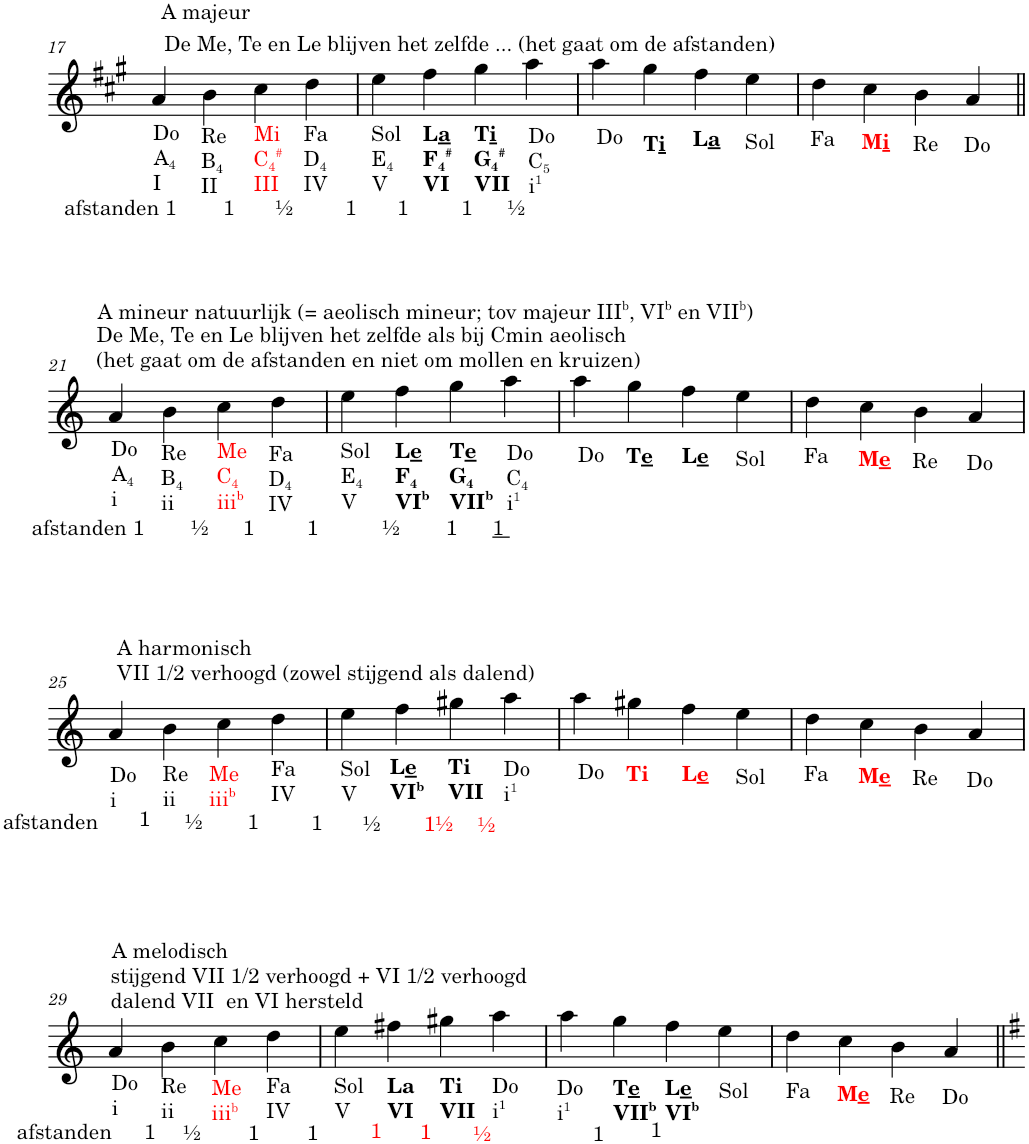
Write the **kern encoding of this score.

**kern
*part1
*staff1
*I"Piano
*I'Pno.
!!LO:PB:g=z
*clefG2
*k[f#c#g#]
*M4/4
=17
!LO:TX:b:t=Do
!LO:TX:b:t=A
!LO:TX:b:t=4
!LO:TX:b:t=I
!LO:TX:a:t=A majeur
!LO:TX:b:t=afstanden 1        1       ½         1       1         1      ½
!LO:TX:a:t=De Me, Te en Le blijven het zelfde ... (het gaat om de afstanden)
4a/
!LO:TX:b:t=Re
!LO:TX:b:t=B
!LO:TX:b:t=4
!LO:TX:b:t=II
4b\
!LO:TX:b:color=#FF0000:t=Mi
!LO:TX:b:t=C
!LO:TX:b:t=4
!LO:TX:b:t=#
!LO:TX:b:t=III
4cc#\
!LO:TX:b:t=Fa
!LO:TX:b:t=D
!LO:TX:b:t=4
!LO:TX:b:t=IV
4dd\
=18
!LO:TX:b:t=Sol
!LO:TX:b:t=E
!LO:TX:b:t=4
!LO:TX:b:t=V
4ee\
!LO:TX:b:B:t=L
!LO:TX:b:t=a
!LO:TX:b:t=F
!LO:TX:b:t=4
!LO:TX:b:t=#
!LO:TX:b:t=VI
4ff#\
!LO:TX:b:B:t=T
!LO:TX:b:t=i
!LO:TX:b:t=G
!LO:TX:b:t=4
!LO:TX:b:t=#
!LO:TX:b:t=VII
4gg#\
!LO:TX:b:t=Do
!LO:TX:b:t=C
!LO:TX:b:t=5
!LO:TX:b:t=i
!LO:TX:b:t=1
4aa\
=19
!LO:TX:b:t=Do
4aa\
!LO:TX:b:B:t=T
!LO:TX:b:t=i
4gg#\
!LO:TX:b:B:t=L
!LO:TX:b:t=a
4ff#\
!LO:TX:b:t=Sol
4ee\
=20
!LO:TX:b:t=Fa
4dd\
!LO:TX:b:B:color=#FF0000:t=M
!LO:TX:b:t=i
4cc#\
!LO:TX:b:t=Re
4b\
!LO:TX:b:t=Do
4a/
!!LO:LB:g=z
=21||
*k[]
!LO:TX:b:t=Do
!LO:TX:b:t=A
!LO:TX:b:t=4
!LO:TX:b:t=i
!LO:TX:a:t=A mineur natuurlijk (= aeolisch mineur; tov majeur III
!LO:TX:a:t=b
!LO:TX:a:t=, VI
!LO:TX:a:t=b
!LO:TX:a:t=en VII
!LO:TX:a:t=b
!LO:TX:a:t=)
!LO:TX:b:t=afstanden 1        ½      1         1           ½        1
!LO:TX:b:t=1
!LO:TX:a:t=De Me, Te en Le blijven het zelfde als bij Cmin aeolisch
!LO:TX:a:t=(het gaat om de afstanden en niet om mollen en kruizen)
4a/
!LO:TX:b:t=Re
!LO:TX:b:t=B
!LO:TX:b:t=4
!LO:TX:b:t=ii
4b\
!LO:TX:b:color=#FF0000:t=Me
!LO:TX:b:t=C
!LO:TX:b:t=4
!LO:TX:b:t=iii
!LO:TX:b:t=b
4cc\
!LO:TX:b:t=Fa
!LO:TX:b:t=D
!LO:TX:b:t=4
!LO:TX:b:t=IV
4dd\
=22
!LO:TX:b:t=Sol
!LO:TX:b:t=E
!LO:TX:b:t=4
!LO:TX:b:t=V
4ee\
!LO:TX:b:B:t=L
!LO:TX:b:t=e
!LO:TX:b:t=F
!LO:TX:b:t=4
!LO:TX:b:t=VI
!LO:TX:b:t=b
4ff\
!LO:TX:b:B:t=T
!LO:TX:b:t=e
!LO:TX:b:t=G
!LO:TX:b:t=4
!LO:TX:b:t=VII
!LO:TX:b:t=b
4gg\
!LO:TX:b:t=Do
!LO:TX:b:t=C
!LO:TX:b:t=4
!LO:TX:b:t=i
!LO:TX:b:t=1
4aa\
=23
!LO:TX:b:t=Do
4aa\
!LO:TX:b:B:t=T
!LO:TX:b:t=e
4gg\
!LO:TX:b:B:t=L
!LO:TX:b:t=e
4ff\
!LO:TX:b:t=Sol
4ee\
=24
!LO:TX:b:t=Fa
4dd\
!LO:TX:b:B:color=#FF0000:t=M
!LO:TX:b:t=e
4cc\
!LO:TX:b:t=Re
4b\
!LO:TX:b:t=Do
4a/
!!LO:LB:g=z
=25
*k[]
!LO:TX:b:t=Do
!LO:TX:b:t=i
!LO:TX:b:t=1
!LO:TX:b:t=afstanden
!LO:TX:a:t=A harmonisch
!LO:TX:a:t=VII 1/2 verhoogd (zowel stijgend als dalend)
4a/
!LO:TX:b:t=Re
!LO:TX:b:t=ii
!LO:TX:b:t=½
4b\
!LO:TX:b:color=#FF0000:t=Me
!LO:TX:b:t=iii
!LO:TX:b:t=b
!LO:TX:b:t=1
4cc\
!LO:TX:b:t=Fa
!LO:TX:b:t=IV
!LO:TX:b:t=1
4dd\
=26
!LO:TX:b:t=Sol
!LO:TX:b:t=V
!LO:TX:b:t=½
4ee\
!LO:TX:b:B:t=L
!LO:TX:b:t=e
!LO:TX:b:t=VI
!LO:TX:b:t=b
!LO:TX:b:color=#FF0000:t=1½
4ff\
!LO:TX:b:B:t=Ti
!LO:TX:b:t=VII
!LO:TX:b:color=#FF0000:t=½
4gg#X\
!LO:TX:b:t=Do
!LO:TX:b:t=i
!LO:TX:b:t=1
4aa\
=27
!LO:TX:b:t=Do
4aa\
!LO:TX:b:B:color=#FF0000:t=Ti
4gg#X\
!LO:TX:b:B:color=#FF0000:t=L
!LO:TX:b:t=e
4ff\
!LO:TX:b:t=Sol
4ee\
=28
!LO:TX:b:t=Fa
4dd\
!LO:TX:b:B:color=#FF0000:t=M
!LO:TX:b:t=e
4cc\
!LO:TX:b:t=Re
4b\
!LO:TX:b:t=Do
4a/
!!LO:LB:g=z
=29
!LO:TX:a:t=A melodisch
!LO:TX:a:t=stijgend VII 1/2 verhoogd + VI 1/2 verhoogd
!LO:TX:a:t=dalend VII  en VI hersteld
!LO:TX:b:t=Do
!LO:TX:b:t=i
!LO:TX:b:t=afstanden
!LO:TX:b:t=1
4a/
!LO:TX:b:t=Re
!LO:TX:b:t=ii
!LO:TX:b:t=½
4b\
!LO:TX:b:color=#FF0000:t=Me
!LO:TX:b:t=iii
!LO:TX:b:t=b
!LO:TX:b:t=1
4cc\
!LO:TX:b:t=Fa
!LO:TX:b:t=IV
!LO:TX:b:t=1
4dd\
=30
!LO:TX:b:t=Sol
!LO:TX:b:t=V
!LO:TX:b:color=#FF0000:t=1
4ee\
!LO:TX:b:B:t=La
!LO:TX:b:t=VI
!LO:TX:b:color=#FF0000:t=1
4ff#X\
!LO:TX:b:B:t=Ti
!LO:TX:b:t=VII
!LO:TX:b:color=#FF0000:t=½
4gg#X\
!LO:TX:b:t=Do
!LO:TX:b:t=i
!LO:TX:b:t=1
4aa\
=31
!LO:TX:b:t=Do
!LO:TX:b:t=i
!LO:TX:b:t=1
!LO:TX:b:t=1
4aa\
!LO:TX:b:B:t=T
!LO:TX:b:t=e
!LO:TX:b:t=VII
!LO:TX:b:t=b
!LO:TX:b:t=1
4gg\
!LO:TX:b:B:t=L
!LO:TX:b:t=e
!LO:TX:b:t=VI
!LO:TX:b:t=b
4ff\
!LO:TX:b:t=Sol
4ee\
=32
!LO:TX:b:t=Fa
4dd\
!LO:TX:b:B:color=#FF0000:t=M
!LO:TX:b:t=e
4cc\
!LO:TX:b:t=Re
4b\
!LO:TX:b:t=Do
4a/
=||
*-
